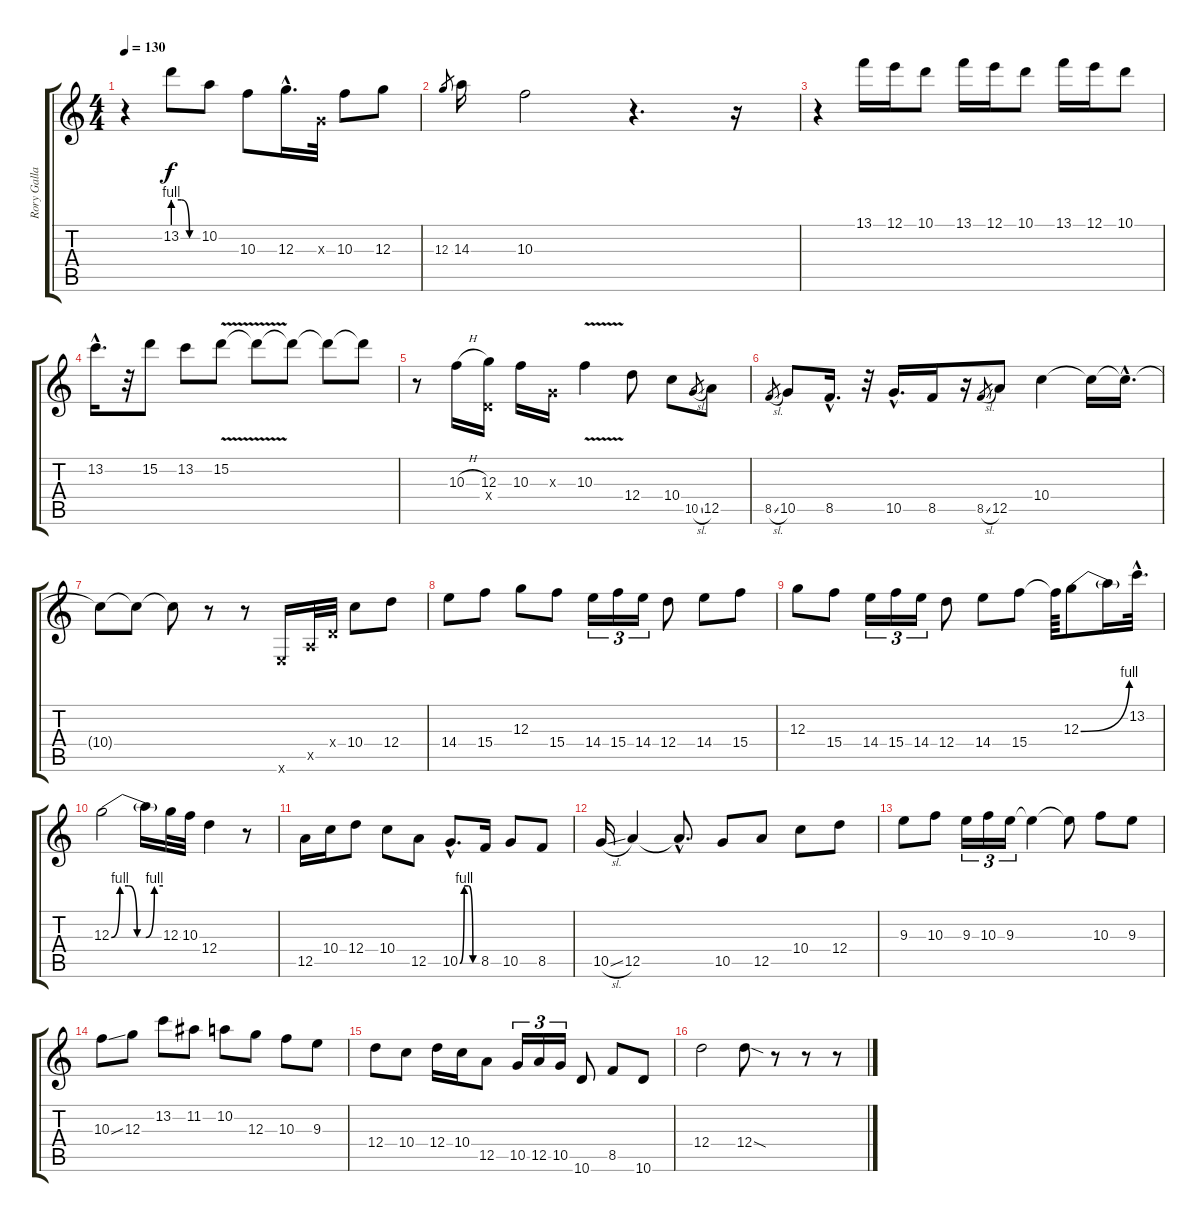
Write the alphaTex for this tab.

\track ("Rory Gallagher (for sound)" "Rory Galla") {instrument electricguitarjazz}
\staff {score tabs}
\tuning (E4 B3 G3 D3 A2 E2) {hide}
\ts (4 4)
\tempo 130
\clef g2
\ks c
r.4{dy f} 13.2{be (custom 0 4 20 4 40 0 60 0)}.8 10.2.8 10.3.8 12.3{hac}.16{d} 0.3{x}.32 10.3.8 12.3.8 |
12.3.8{gr} 14.3.16 10.3.2 r.4{d} r.16 |
r.4 13.1.16 12.1.16 10.1.8 13.1.16 12.1.16 10.1.8 13.1.16 12.1.16 10.1.8 |
13.2{hac}.16{d} r.32 15.2.8 13.2.8 15.2{v}.8 15.2{t}.8 15.2{t}.8 15.2{t}.8 15.2{t}.8 |
r.8 10.3{h}.16 (12.3 0.4{x}).16 10.3.16 0.3{x}.16 10.3{v}.4 12.4.8 10.4.8 10.5{sl}.8{gr} 12.5.8 |
8.5{sl}.8{gr} 10.5.8 8.5{hac}.16{d} r.32 10.5{hac}.16{d} 8.5.16 r.16 8.5{sl}.8{gr} 12.5.8 10.4.4 10.4{t}.16 10.4{hac t}.16{d} |
10.4{t}.8 10.4{t}.8 10.4{t}.8 r.8 r.8 0.6{x}.16 0.5{x}.32 0.4{x}.32 10.4.8 12.4.8 |
14.4.8 15.4.8 12.3.8 15.4.8 14.4.16{tu (3 2)} 15.4.16{tu (3 2)} 14.4.16{tu (3 2)} 12.4.8 14.4.8 15.4.8 |
12.3.8 15.4.8 14.4.16{tu (3 2)} 15.4.16{tu (3 2)} 14.4.16{tu (3 2)} 12.4.8 14.4.8 15.4.8 15.4{t}.64 12.3{be (bend 0 0 60 4)}.8 12.3{t}.16 13.2{hac}.32{d} |
12.3{be (custom 0 0 10 4 20 4 30 0 40 0 50 4 60 4)}.2 12.3{t}.16 12.3.32 10.3.32 12.4.4 r.8 |
12.5.16 10.4.16 12.4.8 10.4.8 12.5.8 10.5{be (custom 0 0 15 4 30 4 45 0 60 0) hac}.8{d} 8.5.16 10.5.8 8.5.8 |
10.5{sl}.16 12.5.4 12.5{hac t}.8{d} 10.5.8 12.5.8 10.4.8 12.4.8 |
9.3.8 10.3.8 9.3.16{tu (3 2)} 10.3.16{tu (3 2)} 9.3.16{tu (3 2)} 9.3{t}.4 9.3{t}.8 10.3.8 9.3.8 |
10.3{ss}.8 12.3.8 13.2.8 11.2.8 10.2.8 12.3.8 10.3.8 9.3.8 |
12.4.8 10.4.8 12.4.16 10.4.16 12.5.8 10.5.16{tu (3 2)} 12.5.16{tu (3 2)} 10.5.16{tu (3 2)} 10.6.8 8.5.8 10.6.8 |
12.4.2 12.4{sod}.8 r.8 r.8 r.8
